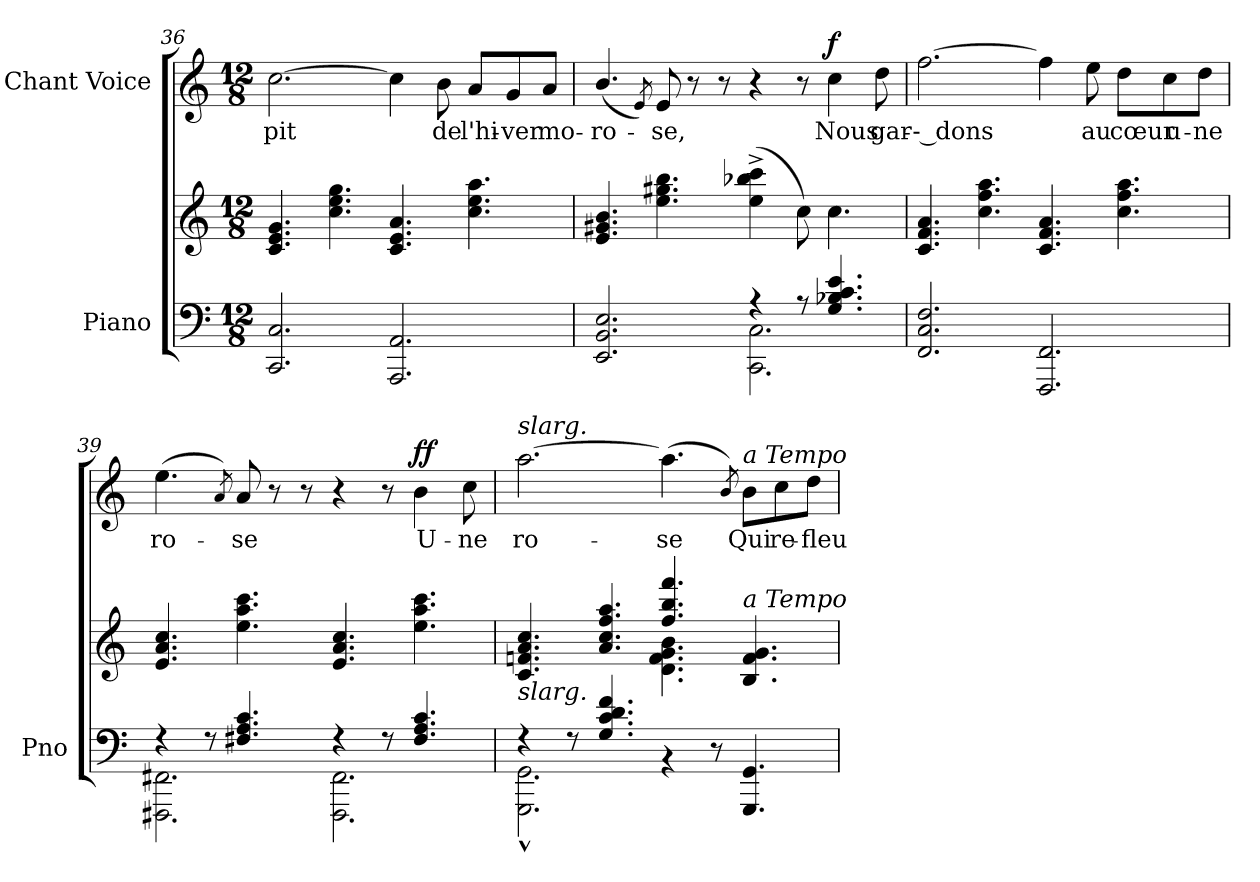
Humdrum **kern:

**kern	**kern	**kern	**text	**dynam
*part2	*part2	*part1	*part1	*part1
*staff3	*staff2	*staff1	*staff1	*staff1
*I"Piano	*	*I"Chant Voice	*	*
*I'Pno	*	*	*	*
*clefF4	*clefG2	*clefG2	*	*
*k[]	*k[]	*k[]	*	*
*M12/8	*M12/8	*M12/8	*	*
=36	=36	=36	=36	=36
!	!	!	!LO:LY:b	!
2.CC/ 2.C/	4.c/ 4.e/ 4.g/	[2.cc\	-pit	.
.	4.cc\ 4.ee\ 4.gg\	.	.	.
2.AAA/ 2.AA/	4.c/ 4.e/ 4.a/	4cc\]	.	.
!	!	!	!LO:LY:b	!
.	.	8b\	de	.
!	!	!	!LO:LY:b	!
.	4.cc\ 4.ee\ 4.aa\	8a/L	l'hi-	.
!	!	!	!LO:LY:b	!
.	.	8g/	-ver	.
!	!	!	!LO:LY:b	!
.	.	8a/J	mo-	.
=37	=37	=37	=37	=37
*^	*	*	*	*
!	!	!	!	!LO:LY:b	!
2.EE/ 2.BB/ 2.E/	2.ryy	4.e/ 4.g#X/ 4.b/	(<4.b/	-ro-	.
.	.	.	8qe/)	.	.
!	!	!	!	!LO:LY:b	!
.	.	4.ee\ 4.gg#X\ 4.bb\	8e/	-se,	.
.	.	.	8r	.	.
.	.	.	8r	.	.
4r	2.CC\ 2.C\	(>4ee\^ 4bb-X\^ 4ccc\^	4r	.	.
8r	.	8cc\)	8r	.	.
!	!	!	!	!LO:LY:b	!LO:DY:a
4.G/ 4.B-X/ 4.c/ 4.e/	.	4.cc\	4cc\	Nous	f
!	!	!	!	!LO:LY:b	!
.	.	.	8dd\	gar-	.
*v	*v	*	*	*	*
!!LO:LB:g=z
=38	=38	=38	=38	=38
!	!	!	!LO:LY:b	!
2.FF/ 2.C/ 2.F/	4.c/ 4.f/ 4.a/	[2.ff\	-- dons	.
.	4.cc\ 4.ff\ 4.aa\	.	.	.
2.FFF/ 2.FF/	4.c/ 4.f/ 4.a/	4ff\]	.	.
!	!	!	!LO:LY:b	!
.	.	8ee\	au	.
!	!	!	!LO:LY:b	!
.	4.cc\ 4.ff\ 4.aa\	8dd\L	cœur	.
!	!	!	!LO:LY:b	!
.	.	8cc\	u-	.
!	!	!	!LO:LY:b	!
.	.	8dd\J	-ne	.
=39	=39	=39	=39	=39
*^	*	*	*	*
!	!	!	!	!LO:LY:b	!
4rF	2.FFF#X\ 2.FF#X\	4.e/ 4.a/ 4.cc/	(<4.ee\	ro-	.
8rF	.	.	.	.	.
.	.	.	8qa/)	.	.
!	!	!	!	!LO:LY:b	!
4.F#X/ 4.A/ 4.c/	.	4.ee\ 4.aa\ 4.ccc\	8a/	-se	.
.	.	.	8r	.	.
.	.	.	8r	.	.
4rF	2.FFF#\ 2.FF#\	4.e/ 4.a/ 4.cc/	4r	.	.
8rF	.	.	8r	.	.
!	!	!	!	!LO:LY:b	!LO:DY:a
4.F#/ 4.A/ 4.c/	.	4.ee\ 4.aa\ 4.ccc\	4b\	U-	ff
!	!	!	!	!LO:LY:b	!
.	.	.	8cc\	-ne	.
=40	=40	=40	=40	=40	=40
*	*	*	*MM164	*	*
*	*	*^	*	*	*
!	!	!	!	!LO:TX:a:i:t=slarg.	!	!
!	!	!LO:TX:b:i:t=slarg.	!	!	!	!
!	!	!	!	!	!LO:LY:b	!
4rF	2.GGG\^^ 2.GG\^^	4.c/ 4.fn/ 4.a/ 4.cc/	2.ryy	[2.aa\	ro-	.
8rF	.	.	.	.	.	.
4.G/ 4.c/ 4.d/ 4.f/	.	4.a/ 4.cc/ 4.ff/ 4.aa/	.	.	.	.
!	!	!	!	!	!LO:LY:b	!
4.ryy	4rBB	4.ff/ 4.bb/ 4.fff/	4.d\ 4.f\ 4.g\ 4.b\	(<4.aa\]	-se	.
.	8r	.	.	.	.	.
*	*	*	*	*MM180	*	*
.	.	.	.	8qb/)	.	.
!	!	!	!	!LO:TX:a:i:t=a Tempo	!	!
!	!	!LO:TX:a:i:t=a Tempo	!	!	!	!
!	!	!	!	!	!LO:LY:b	!
8ryy	4.GGG/ 4.GG/	4.B/ 4.f/ 4.g/	4.ryy	8b\L	Qui	.
!	!	!	!	!	!LO:LY:b	!
4ryy	.	.	.	8cc\	re-	.
!	!	!	!	!	!LO:LY:b	!
.	.	.	.	8dd\J	-fleu-	.
*v	*v	*	*	*	*	*
*	*v	*v	*	*	*
=	=	=	=	=
*-	*-	*-	*-	*-
